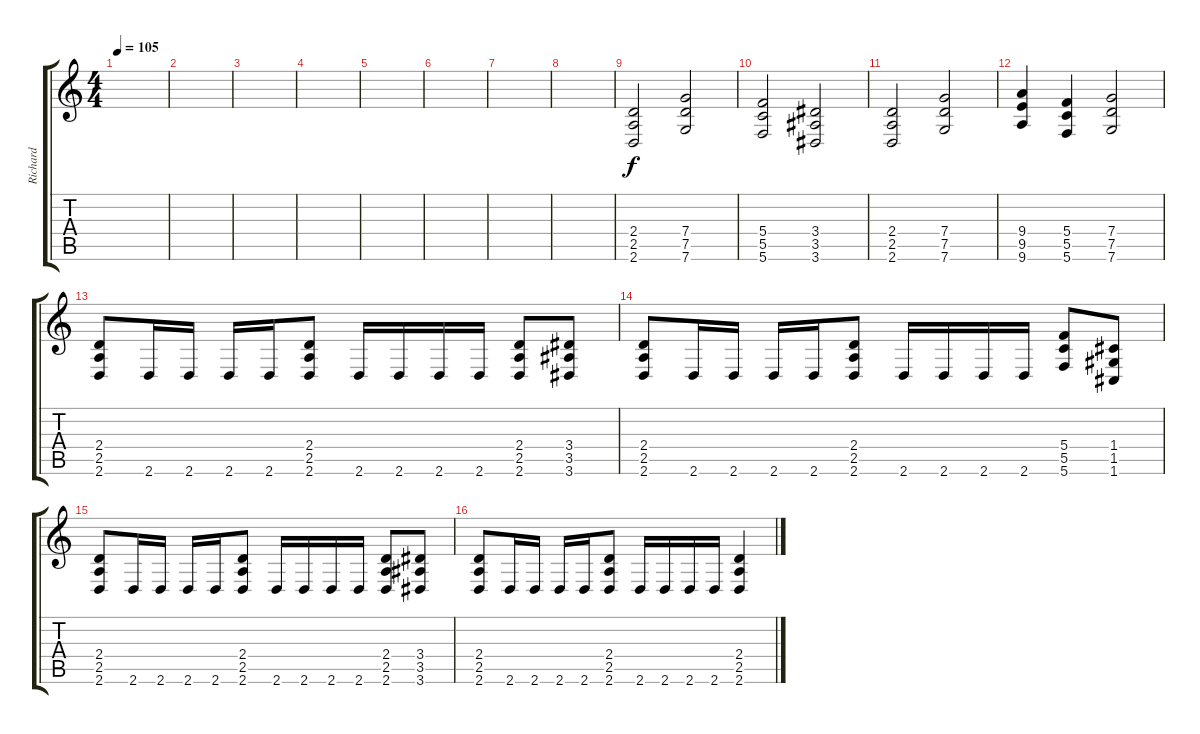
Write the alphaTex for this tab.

\track ("Richard" "Richard") {instrument distortionguitar}
\staff {score tabs}
\tuning (D4 A3 F3 C3 G2 C2) {hide}
\ts (4 4)
\tempo 105
\clef g2
\ks c
|
|
|
|
|
|
|
|
(2.4 2.5 2.6).2 (7.4 7.5 7.6).2 |
(5.4 5.5 5.6).2 (3.4 3.5 3.6).2 |
(2.4 2.5 2.6).2 (7.4 7.5 7.6).2 |
(9.4 9.5 9.6).4 (5.4 5.5 5.6).4 (7.4 7.5 7.6).2 |
(2.4 2.5 2.6).8 2.6.16 2.6.16 2.6.16 2.6.16 (2.4 2.5 2.6).8 2.6.16 2.6.16 2.6.16 2.6.16 (2.4 2.5 2.6).8 (3.4 3.5 3.6).8 |
(2.4 2.5 2.6).8 2.6.16 2.6.16 2.6.16 2.6.16 (2.4 2.5 2.6).8 2.6.16 2.6.16 2.6.16 2.6.16 (5.4 5.5 5.6).8 (1.4 1.5 1.6).8 |
(2.4 2.5 2.6).8 2.6.16 2.6.16 2.6.16 2.6.16 (2.4 2.5 2.6).8 2.6.16 2.6.16 2.6.16 2.6.16 (2.4 2.5 2.6).8 (3.4 3.5 3.6).8 |
(2.4 2.5 2.6).8 2.6.16 2.6.16 2.6.16 2.6.16 (2.4 2.5 2.6).8 2.6.16 2.6.16 2.6.16 2.6.16 (2.4 2.5 2.6).4
